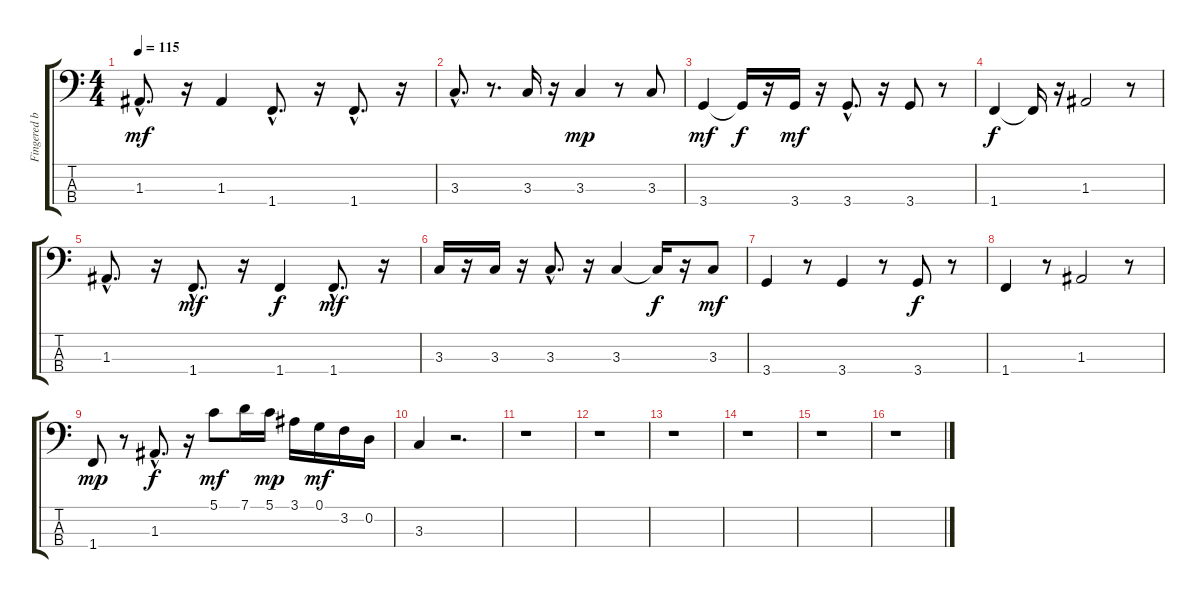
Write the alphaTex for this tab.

\track ("Fingered bass" "Fingered b") {instrument electricbassfinger}
\staff {score tabs}
\tuning (G2 D2 A1 E1) {hide}
\ts (4 4)
\tempo 115
\clef f4
\ks c
1.3{hac}.8{d dy mf} r.16 1.3.4 1.4{hac}.8{d} r.16 1.4{hac}.8{d} r.16 |
3.3{hac}.8{d} r.8{d} 3.3.16 r.16 3.3.4{dy mp} r.8 3.3.8 |
3.4.4{dy mf} 3.4{t}.16{dy f} r.16 3.4.16{dy mf} r.16 3.4{hac}.8{d} r.16 3.4.8 r.8 |
1.4.4{dy f} 1.4{t}.16 r.16 1.3.2 r.8 |
1.3{hac}.8{d} r.16 1.4{hac}.8{d dy mf} r.16 1.4.4{dy f} 1.4{hac}.8{d dy mf} r.16 |
3.3.16 r.16 3.3.16 r.16 3.3{hac}.8{d} r.16 3.3.4 3.3{t}.16{dy f} r.16 3.3.8{dy mf} |
3.4.4 r.8 3.4.4 r.8 3.4.8{dy f} r.8 |
1.4.4 r.8 1.3.2 r.8 |
1.4.8{dy mp} r.8 1.3{hac}.8{d dy f} r.16 5.1.8{dy mf} 7.1.16 5.1.16{dy mp} 3.1.16 0.1.16{dy mf} 3.2.16 0.2.16 |
3.3.4 r.2{d} |
r.1 |
r.1 |
r.1 |
r.1 |
r.1 |
r.1
